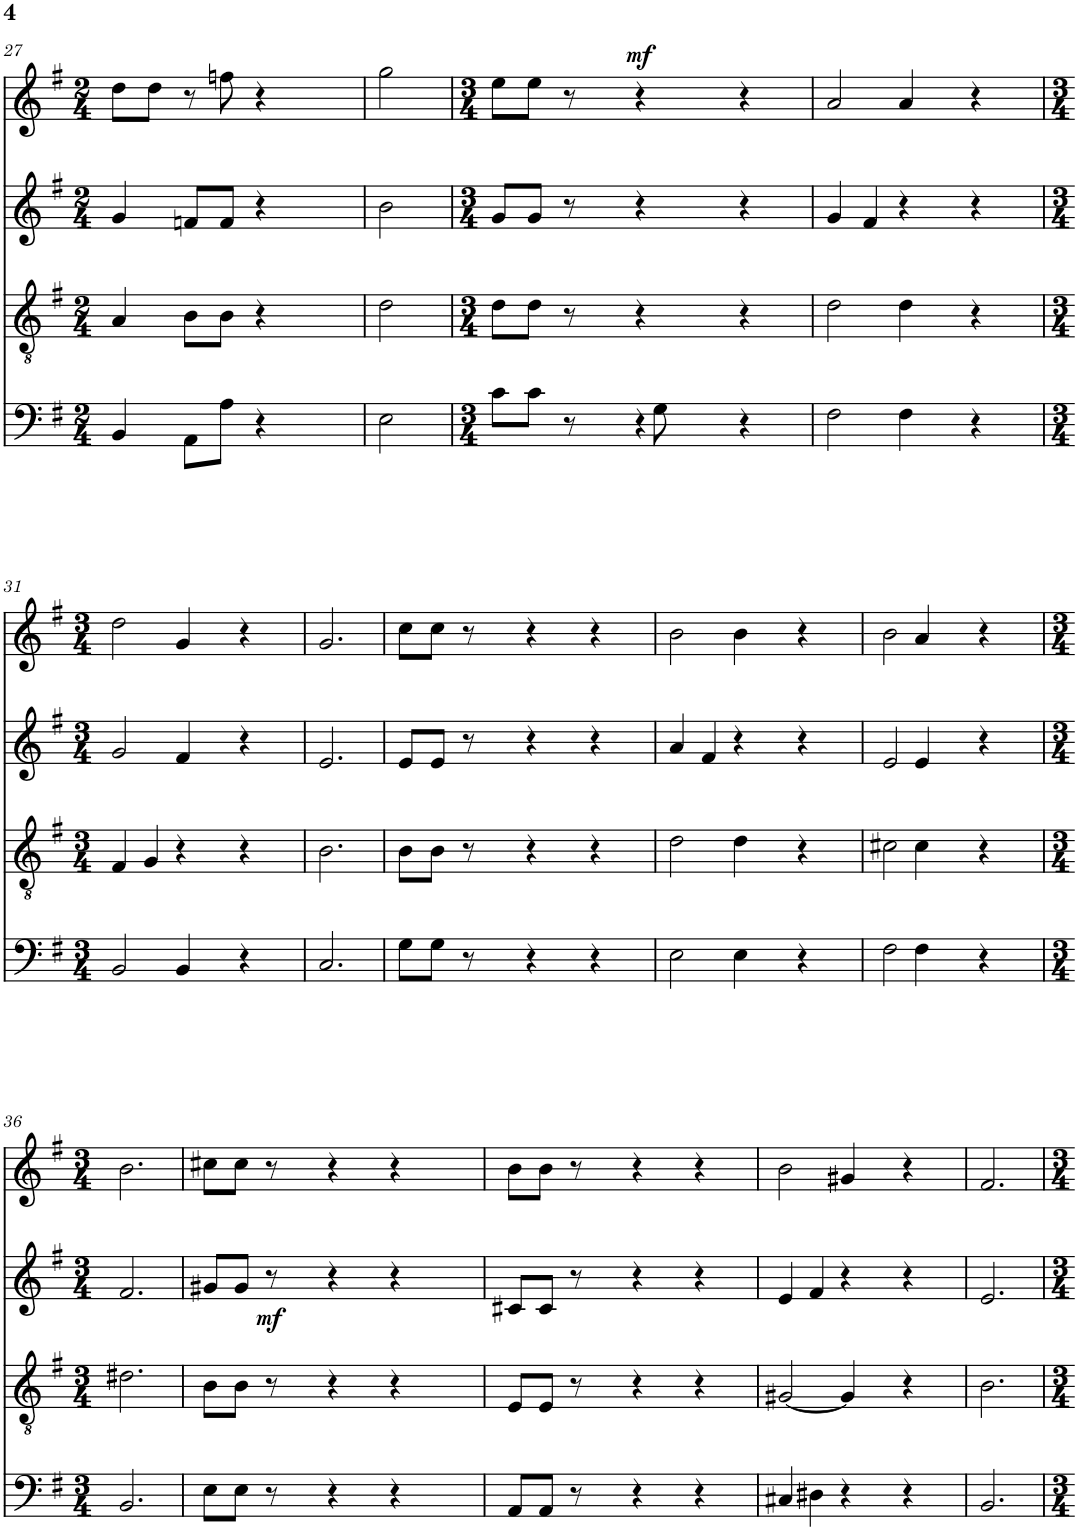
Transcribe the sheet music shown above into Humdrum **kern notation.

**kern	**kern	**kern	**dynam	**kern	**dynam
*part4	*part3	*part2	*part2	*part1	*part1
*staff4	*staff3	*staff2	*staff2	*staff1	*staff1
*I"Voice	*I"Voice	*I"Voice	*	*I"Voice	*
*I'V	*I'V	*I'V	*	*	*
!!LO:PB:g=z
*clefF4	*clefGv2	*clefG2	*	*clefG2	*
*k[f#]	*k[f#]	*k[f#]	*	*k[f#]	*
*M2/4	*M2/4	*M2/4	*	*M2/4	*
=27	=27	=27	=27	=27	=27
4BB/	4A/	4g/	.	8dd\L	.
.	.	.	.	8dd\J	.
8AA\L	8B\L	8fn/L	.	8r	.
8A\J	8B\J	8f/J	.	8ffn\	.
4r	4r	4r	.	4r	.
8.ryy	8.ryy	8.ryy	.	8.ryy	.
=28	=28	=28	=28	=28	=28
2E\	2d\	2b\	.	2gg\	.
=29	=29	=29	=29	=29	=29
*M3/4	*M3/4	*M3/4	*	*M3/4	*
8c\L	8d\L	8g/L	.	8ee\L	.
8c\J	8d\J	8g/J	.	8ee\J	.
!	!	!	!	!	!LO:DY:a
8r	8r	8r	.	8r	mf
4r	4r	4r	.	4r	.
8G\	4r	4r	.	4r	.
4ryy	.	.	.	.	.
.	4..ryy	4..ryy	.	4..ryy	.
4r	.	.	.	.	.
16ryy	.	.	.	.	.
=30	=30	=30	=30	=30	=30
2F#\	2d\	4g/	.	2a/	.
.	.	4f#/	.	.	.
4F#\	4d\	4r	.	4a/	.
4r	4r	4r	.	4r	.
!!LO:LB:g=z
=31	=31	=31	=31	=31	=31
*M3/4	*M3/4	*M3/4	*	*M3/4	*
2BB/	4F#/	2g/	.	2dd\	.
.	4G/	.	.	.	.
4BB/	4r	4f#/	.	4g/	.
4r	4r	4r	.	4r	.
=32	=32	=32	=32	=32	=32
2.C/	2.B\	2.e/	.	2.g/	.
=33	=33	=33	=33	=33	=33
8G\L	8B\L	8e/L	.	8cc\L	.
8G\J	8B\J	8e/J	.	8cc\J	.
8r	8r	8r	.	8r	.
4r	4r	4r	.	4r	.
4r	4r	4r	.	4r	.
=34	=34	=34	=34	=34	=34
2E\	2d\	4a/	.	2b\	.
.	.	4f#/	.	.	.
4E\	4d\	4r	.	4b\	.
4r	4r	4r	.	4r	.
=35	=35	=35	=35	=35	=35
2F#\	2c#X\	2e/	.	2b\	.
4F#\	4c#\	4e/	.	4a/	.
4r	4r	4r	.	4r	.
!!LO:LB:g=z
=36	=36	=36	=36	=36	=36
*M3/4	*M3/4	*M3/4	*	*M3/4	*
2.BB/	2.d#X\	2.f#/	.	2.b\	.
=37	=37	=37	=37	=37	=37
8E\L	8B\L	8g#X/L	.	8cc#X\L	.
!	!	!	!LO:DY:b	!	!
8E\J	8B\J	8g#/J	mf	8cc#\J	.
8r	8r	8r	.	8r	.
4r	4r	4r	.	4r	.
4r	4r	4r	.	4r	.
8ryy	8ryy	8ryy	.	8ryy	.
=38	=38	=38	=38	=38	=38
8AA/L	8E/L	8c#X/L	.	8b\L	.
8AA/J	8E/J	8c#/J	.	8b\J	.
8r	8r	8r	.	8r	.
4r	4r	4r	.	4r	.
4r	4r	4r	.	4r	.
=39	=39	=39	=39	=39	=39
4C#X/	[<2G#X/	4e/	.	2b\	.
4D#X\	.	4f#/	.	.	.
4r	4G#/]	4r	.	4g#X/	.
4r	4r	4r	.	4r	.
=40	=40	=40	=40	=40	=40
2.BB/	2.B\	2.e/	.	2.f#/	.
=	=	=	=	=	=
*-	*-	*-	*-	*-	*-
